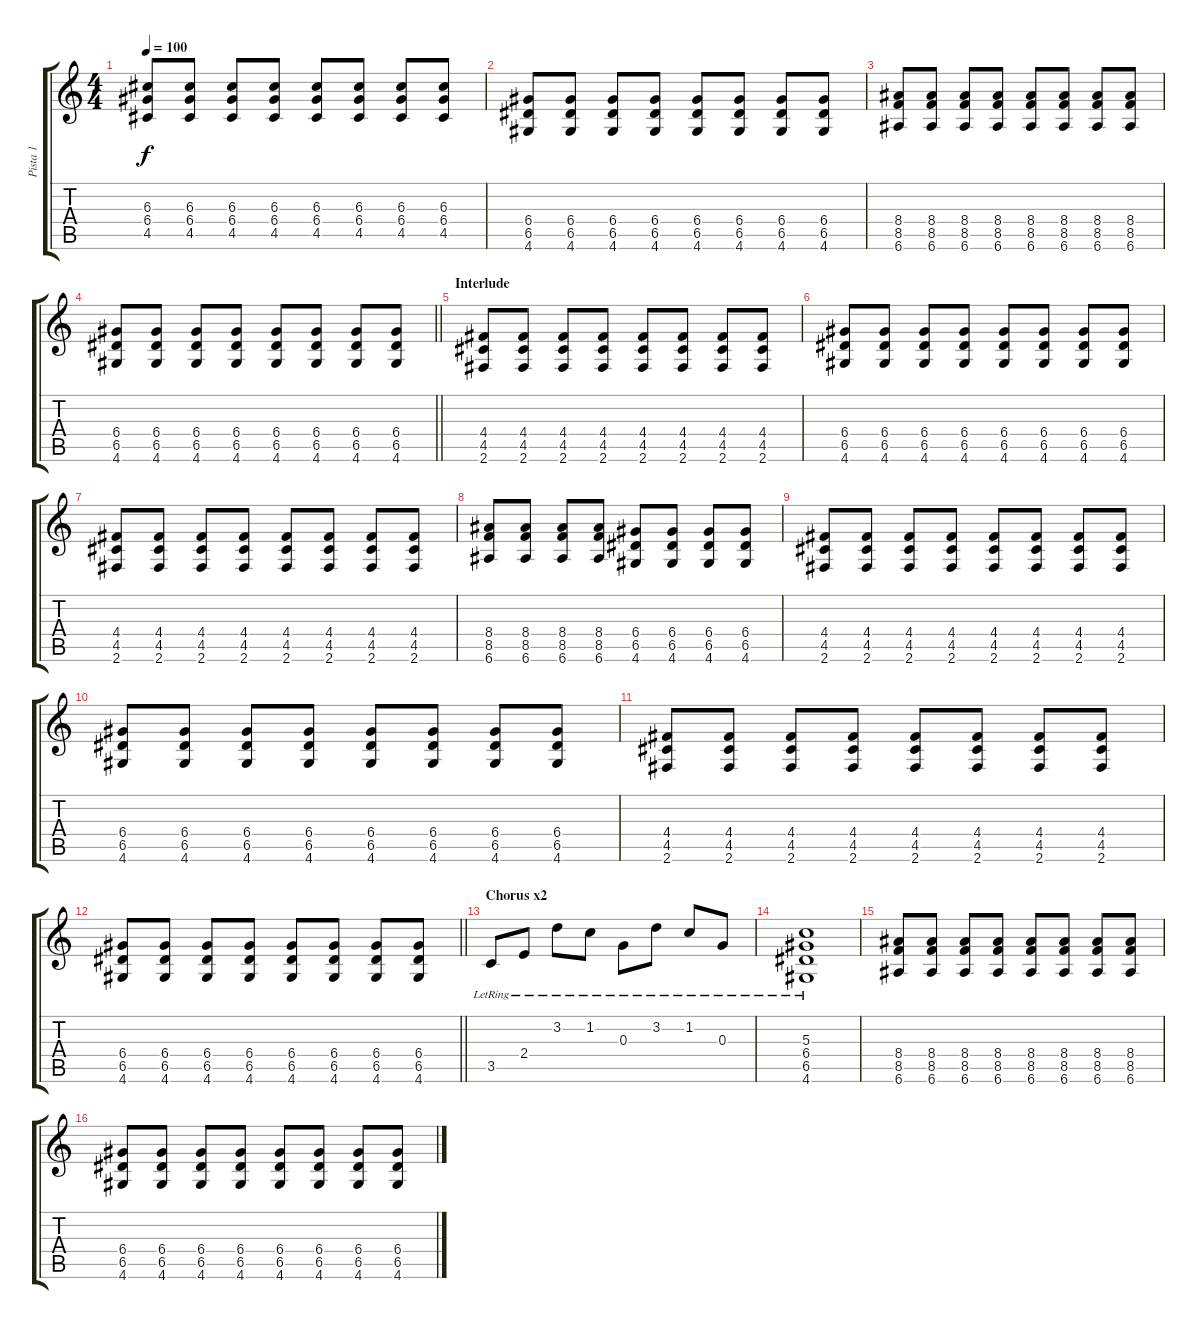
\track ("Pista 1" "Pista 1") {instrument electricguitarclean}
\staff {score tabs}
\tuning (E4 B3 G3 D3 A2 E2) {hide}
\ts (4 4)
\tempo 100
\clef g2
\ks c
(6.3 6.4 4.5).8{dy f} (6.3 6.4 4.5).8 (6.3 6.4 4.5).8 (6.3 6.4 4.5).8 (6.3 6.4 4.5).8 (6.3 6.4 4.5).8 (6.3 6.4 4.5).8 (6.3 6.4 4.5).8 |
(6.4 6.5 4.6).8 (6.4 6.5 4.6).8 (6.4 6.5 4.6).8 (6.4 6.5 4.6).8 (6.4 6.5 4.6).8 (6.4 6.5 4.6).8 (6.4 6.5 4.6).8 (6.4 6.5 4.6).8 |
(8.4 8.5 6.6).8 (8.4 8.5 6.6).8 (8.4 8.5 6.6).8 (8.4 8.5 6.6).8 (8.4 8.5 6.6).8 (8.4 8.5 6.6).8 (8.4 8.5 6.6).8 (8.4 8.5 6.6).8 |
\barLineRight lightlight
(6.4 6.5 4.6).8 (6.4 6.5 4.6).8 (6.4 6.5 4.6).8 (6.4 6.5 4.6).8 (6.4 6.5 4.6).8 (6.4 6.5 4.6).8 (6.4 6.5 4.6).8 (6.4 6.5 4.6).8 |
\section ("" "Interlude")
(4.4 4.5 2.6).8 (4.4 4.5 2.6).8 (4.4 4.5 2.6).8 (4.4 4.5 2.6).8 (4.4 4.5 2.6).8 (4.4 4.5 2.6).8 (4.4 4.5 2.6).8 (4.4 4.5 2.6).8 |
(6.4 6.5 4.6).8 (6.4 6.5 4.6).8 (6.4 6.5 4.6).8 (6.4 6.5 4.6).8 (6.4 6.5 4.6).8 (6.4 6.5 4.6).8 (6.4 6.5 4.6).8 (6.4 6.5 4.6).8 |
(4.4 4.5 2.6).8 (4.4 4.5 2.6).8 (4.4 4.5 2.6).8 (4.4 4.5 2.6).8 (4.4 4.5 2.6).8 (4.4 4.5 2.6).8 (4.4 4.5 2.6).8 (4.4 4.5 2.6).8 |
(8.4 8.5 6.6).8 (8.4 8.5 6.6).8 (8.4 8.5 6.6).8 (8.4 8.5 6.6).8 (6.4 6.5 4.6).8 (6.4 6.5 4.6).8 (6.4 6.5 4.6).8 (6.4 6.5 4.6).8 |
(4.4 4.5 2.6).8 (4.4 4.5 2.6).8 (4.4 4.5 2.6).8 (4.4 4.5 2.6).8 (4.4 4.5 2.6).8 (4.4 4.5 2.6).8 (4.4 4.5 2.6).8 (4.4 4.5 2.6).8 |
(6.4 6.5 4.6).8 (6.4 6.5 4.6).8 (6.4 6.5 4.6).8 (6.4 6.5 4.6).8 (6.4 6.5 4.6).8 (6.4 6.5 4.6).8 (6.4 6.5 4.6).8 (6.4 6.5 4.6).8 |
(4.4 4.5 2.6).8 (4.4 4.5 2.6).8 (4.4 4.5 2.6).8 (4.4 4.5 2.6).8 (4.4 4.5 2.6).8 (4.4 4.5 2.6).8 (4.4 4.5 2.6).8 (4.4 4.5 2.6).8 |
\barLineRight lightlight
(6.4 6.5 4.6).8 (6.4 6.5 4.6).8 (6.4 6.5 4.6).8 (6.4 6.5 4.6).8 (6.4 6.5 4.6).8 (6.4 6.5 4.6).8 (6.4 6.5 4.6).8 (6.4 6.5 4.6).8 |
\section ("" "Chorus x2")
3.5{lr}.8 2.4{lr}.8 3.2{lr}.8 1.2{lr}.8 0.3{lr}.8 3.2{lr}.8 1.2{lr}.8 0.3{lr}.8 |
(5.3{lr} 6.4{lr} 6.5{lr} 4.6{lr}).1 |
(8.4 8.5 6.6).8 (8.4 8.5 6.6).8 (8.4 8.5 6.6).8 (8.4 8.5 6.6).8 (8.4 8.5 6.6).8 (8.4 8.5 6.6).8 (8.4 8.5 6.6).8 (8.4 8.5 6.6).8 |
(6.4 6.5 4.6).8 (6.4 6.5 4.6).8 (6.4 6.5 4.6).8 (6.4 6.5 4.6).8 (6.4 6.5 4.6).8 (6.4 6.5 4.6).8 (6.4 6.5 4.6).8 (6.4 6.5 4.6).8
